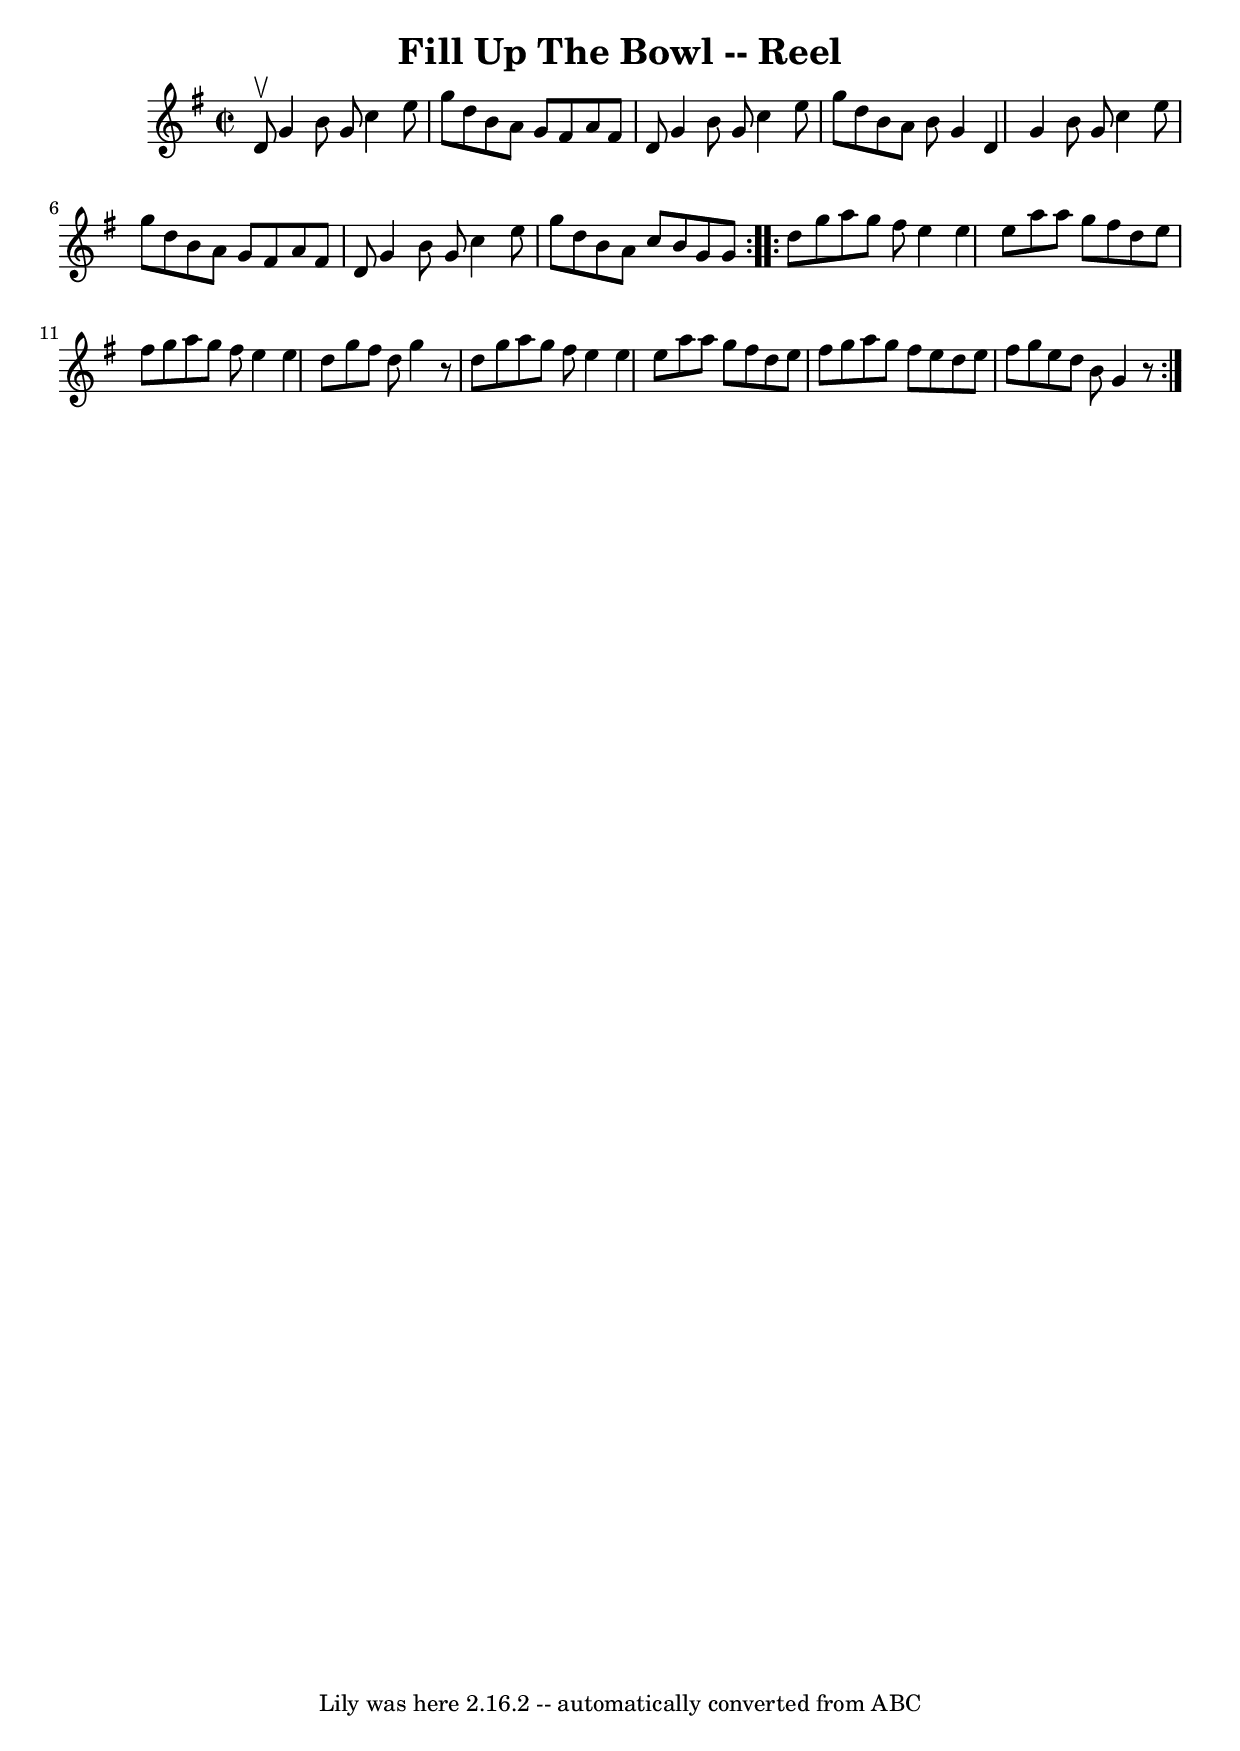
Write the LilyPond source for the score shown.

\version "2.16.2"
\include "Mammoth.ily"
\header {
  %% book = "Ryan's Mammoth Collection"
  crossRefNumber = "1"
  footnotes = ""
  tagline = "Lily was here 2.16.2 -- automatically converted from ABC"
  title = "Fill Up The Bowl -- Reel"

}
voicedefault =  {



  \repeat volta 2 {

    \override Staff.TimeSignature #'style = #'C
    \time 2/2 
    \key g \major
    d'8^\upbow |
    g'4 b'8 g'8 c''4    
    e''8 g''8  |
    d''8 b'8 a'8 g'8 fis'8 a'8 fis'8    
    d'8  |
    g'4 b'8 g'8 c''4 e''8 g''8  |
    d''8    
    b'8 a'8 b'8 g'4 d'4  |
    g'4 b'8 g'8 c''4 e''8 
    g''8  |
    d''8 b'8 a'8 g'8 fis'8 a'8 fis'8 d'8  
    |
    g'4 b'8 g'8 c''4 e''8 g''8  |
    d''8 b'8    
    a'8 c''8 b'8 g'8 g'8  
  } 
  \repeat volta 2 {
    d''8  |
    g''8 
    a''8 g''8 fis''8 e''4 e''4  |
    e''8 a''8 a''8    
    g''8 fis''8 d''8 e''8 fis''8  |
    g''8 a''8 g''8    
    fis''8 e''4 e''4  |
    d''8 g''8 fis''8 d''8 g''4    r8 
    d''8  |
    g''8 a''8 g''8 fis''8 e''4 e''4  |
    
    e''8 a''8 a''8 g''8 fis''8 d''8 e''8 fis''8  |
    
    g''8 a''8 g''8 fis''8 e''8 d''8 e''8 fis''8  |
    
    g''8 e''8 d''8 b'8 g'4    r8 
  }   

}

\score{
  <<

    \context Staff="default"
    {
      \voicedefault 
      
    }

  >>
  \layout {
    
  }
  \midi {
  }

}
